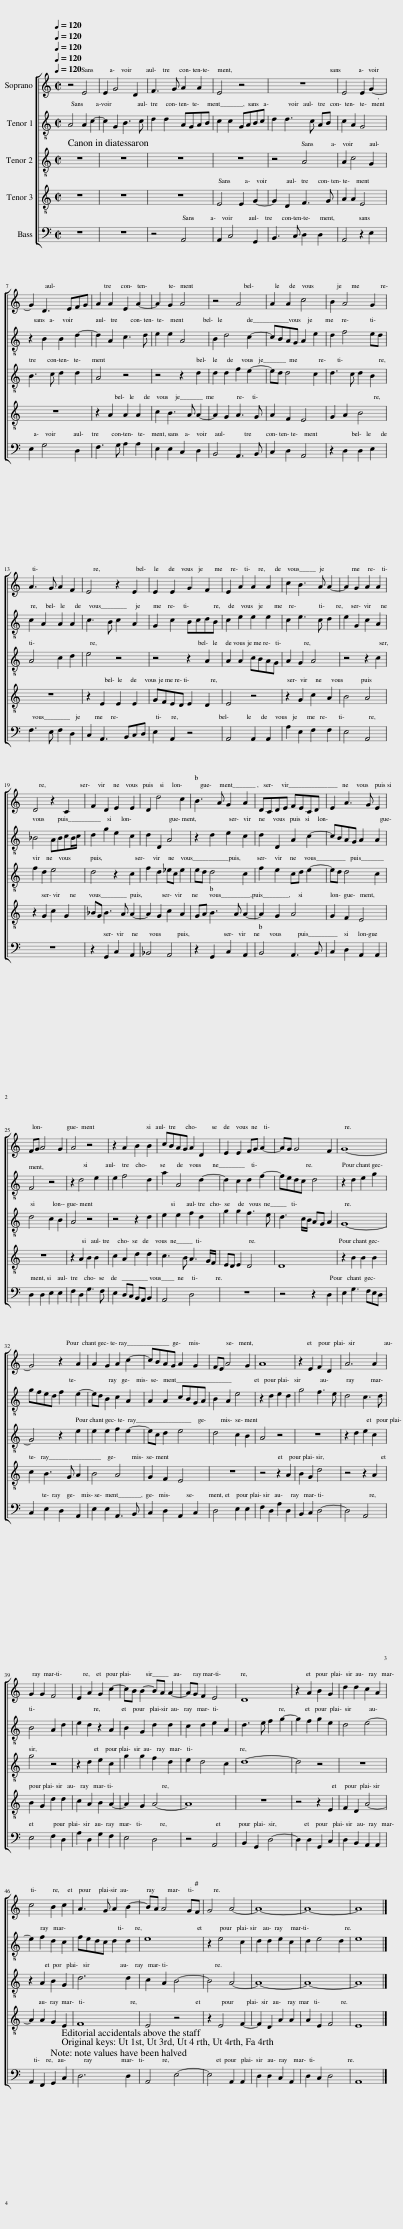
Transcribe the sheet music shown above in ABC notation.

X:1
%%score [ 1 2 3 4 5 ]
L:1/8
Q:1/4=120
M:2/2
I:linebreak $
K:C
V:1 treble
V:2 treble-8
V:3 treble-8
V:4 treble-8
V:5 bass
V:1
 z4 E4 | E2 G4 D2 | F3 G A2 A2 | E4 z4 | z8 | %5
 E4 E2 G2- |$ G2 D3 EFG | A2 A2 E2 A2- | A2 G2 A4 | z4 A4 | %10
 A2 A2 c4 | B2 A4 G2 |$ A3 G A2 F2 | E4 z2 E2 | E2 E2 G2 F2 | %15
 E2 A2 A2 A2 | c2 B3 A A2- | A2 G2 A2 A2 |$ D4 z2 C2 | F2 D2 E2 E2 | %20
 D2 d4 c2 | B3 A G2 A2 | DCDE FECD | E2 A3 G E2 |$ FG A4 G2 | %25
 A4 z4 | z2 A2 B2 B2 | cBAG A2 D2 | E2 E2 FG A2- | AG G4 F2 | %30
 G8- |$ G4 z2 A2 | A2 G2 A2 c2- | cBAG A2 G2 | FE A4 G2 | %35
 A8 | z2 E2 F2 D2 | A6 A2 |$ G2 G2 F4 | E2 A2 G2 c2- | %40
 cB B2- BA A2- | AG F2 E4 | D8 | z2 A2 B2 G2 | d2 d2 c2 A2 |$ %45
 c4 B2 c2 | A3 G A2 B2- | BA A4 GF | G4 A4- | A8- | %50
 A8- | A8 |] %52
V:2
 A4 A2 c2- | c2 G2 B3 c | d2 d2 AGAB | c2 c2 GABc | d2 d3 c AB | %5
 c2 A2 G4 |$ z2 B2 B2 d2- | d2 A2 c3 d | e2 e2 A4 | B2 d4 c2- | %10
 cBAG A2 e2 | d2 f4 ed |$ c2 A2 A2 A2 | c3 B c2 A2 | G2 c2 BcdB | %15
 c2 e2 e2 e2 | c2 e3 c d2 | e2 G2 c2 A2 |$ _B4 ABcB/c/ | d2 g2 e2 c2 | %20
 d2 D2 A4 | z2 d2 e2 c2 | d2 D2 A2 c2- | cBAG A2 A2 |$ F4 z4 | %25
 z2 d4 e2 | e2 f4 d2 | a2 A4 d2- | d2 c2 d2 f2- | fedc d4 | %30
 z2 d2 e2 g2 |$ gfed f2 e2- | ed B2 c2 A2 | A2 A2 cBGA | B2 A2 e4 | %35
 z2 d2 e2 d2 | g4 f3 e | d4 c3 d |$ B4 A2 d2 | e2 d2 z2 A2 | %40
 B2 G2 d2 d2 | c2 d2 e2 A2 | d3 e f2 g2- | g2 f2 g2 e2 | d4 e4- |$ %45
 e2 f2 d2 c2 | fedc d2 d2 | e8 | z2 e4 c2 | d2 d2 e2 c2 | %50
 d2 e4 d2 | e8 |] %52
V:3
 z8 | z8 | z8 | z8 | z4 A4 | %5
 A2 c4 G2 |$ B3 c d2 d2 | A4 z4 | z4 z2 d2 | d2 d2 f2 e2- | %10
 ed d4 c2 | d3 c d2 B2 |$ A4 c2 d2 | e4 z4 | z4 z2 A2 | %15
 A2 A2 cBAG | A2 G2 A4 | z4 z2 c2 |$ f2 d2 e4 | d4 z2 c2 | %20
 f2 d2 _ec e2 | ed d4 c2 | f2 e2 cd e2- | ed d4 c2 |$ d4 c2 B2 | %25
 A4 z4 | z4 z2 d2 | e2 e2 f2 d2 | g2 g2 f3 e | d3 c/B/ AG A2 | %30
 G8- |$ G4 z2 e2 | e2 e2 f2 e2- | ec d2 e4 | d4 c2 B2 | %35
 A4 z4 | z8 | z2 d2 e2 c2 |$ g4 z4 | z2 d2 e2 c2 | %40
 g2 g2 f2 d2 | e2 d4 c2 | d8- | d4 z4 | z8 |$ %45
 z2 A2 B2 G2 | d6 d2 | c2 A2 B4- | B4 A4- | A8- | %50
 A8- | A8 |] %52
V:4
 z8 | z8 | z8 | E4 E2 G2- | G2 D2 F3 G | %5
 A2 A2 E4 |$ z8 | z2 A2 A2 A2 | c2 B3 A A2- | A2 G2 A3 G | %10
 A2 F2 E4 | G2 A2 B4 |$ z8 | z2 E2 E2 E2 | GFED E2 D2 | %15
 E4 z4 | z2 G2 c2 A2 | B4 A4 |$ z2 G2 c2 G2 | _BG B3 A A2- | %20
 A2 G2 c2 A2 | GA B3 A A2- | A2 G2 A4 | G2 F2 E4 |$ z8 | %25
 z2 A2 B2 B2 | c2 A2 d2 d2 | c3 B A3 G/F/ | ED E2 D4 | D8 | %30
 z2 B2 B2 B2 |$ c2 B3 G A2 | B4 A4 | G2 F2 E4 | z8 | %35
 z4 z2 A2 | B2 G2 d4 | z4 z2 A2 |$ B2 G2 d2 d2 | c2 A2 B2 A2- | %40
 A2 G2 A4- | A8 | z8 | z4 z2 E2 | F2 D2 A4- |$ %45
 A2 A2 G2 E2 | F8 | E4 z4 | z2 E4 F2- | F2 D2 A2 A2 | %50
 A2 E2 F4 | E8 |] %52
V:5
 z8 | z8 | z4 A,,4 | A,,2 C,4 G,,2 | B,,3 C, D,2 D,2 | %5
 A,,4 z2 E,2 |$ E,2 G,4 D,2 | F,3 G, A,2 A,2 | E,2 E,2 C,2 D,2 | B,,4 A,,3 B,, | %10
 C,2 D,2 A,,4 | z2 D,2 D,2 E,2 |$ F,3 E, F,2 D,2 | C,2 A,,3 B,,C,D, | E,2 A,,2 z4 | %15
 A,,4 A,,2 A,,2 | A,2 E,2 F,2 F,2 | E,4 A,,4 |$ z8 | z2 G,,2 C,2 A,,2 | %20
 _B,,4 A,,4 | z2 G,,2 C,2 A,,2 | B,,4 A,,3 B,, | C,2 D,2 A,,2 A,,2 |$ D,2 D,2 E,2 E,2 | %25
 F,2 D,2 G,3 F, | E,2 D,C, B,,A,, B,,2 | A,,4 D,4 | z8 | z4 z2 D,2 | %30
 E,2 G,3 F,E,D, |$ C,2 E,2 D,2 A,,2 | E,2 E,2 A,,3 B,, | C,2 D,2 A,,2 C,2 | D,4 E,2 E,2 | %35
 F,2 D,2 A,2 D,2 | B,,2 C,2 D,4- | D,4 A,,4 |$ E,4 F,2 D,2 | A,2 D,2 G,2 F,2 | %40
 E,4 D,4 | z4 A,,4 | B,,2 G,,2 D,4- | D,2 D,2 G,,2 C,2 | D,2 B,,2 A,,2 A,,2 |$ %45
 A,,2 F,,2 G,,2 C,2 | D,6 D,2 | A,,4 E,4- | E,4 A,,2 A,,2 | D,2 D,2 C,2 A,,2 | %50
 D,2 C,2 D,4 | A,,8 |] %52
